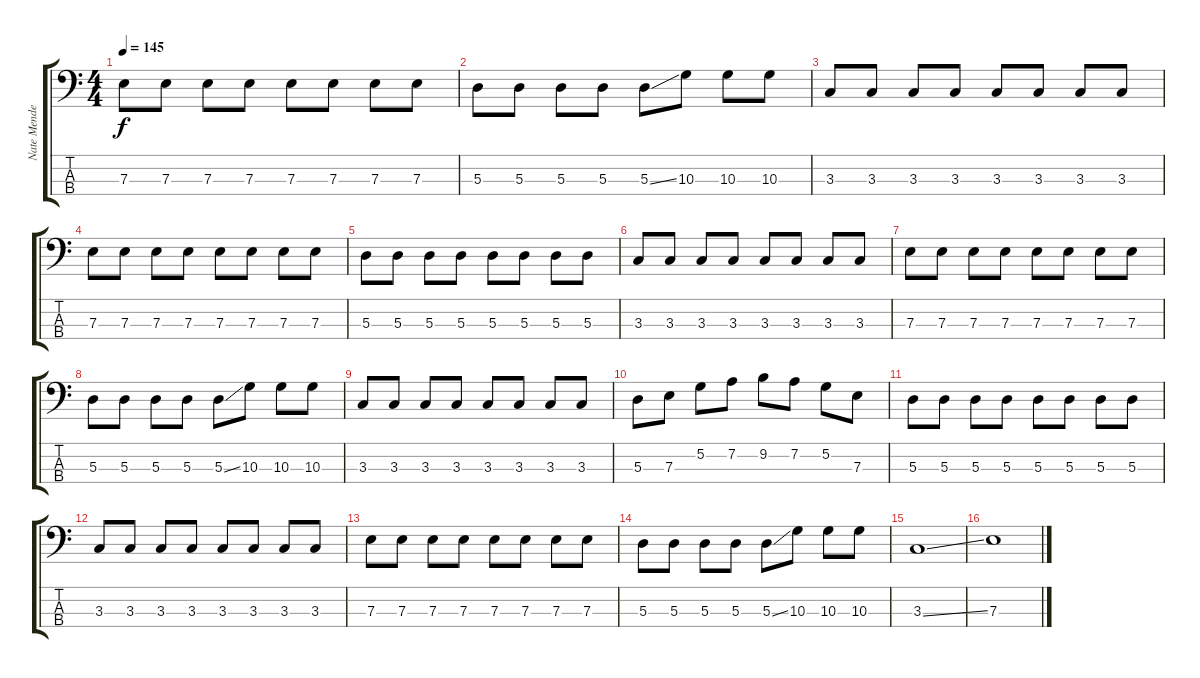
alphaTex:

\track ("Nate Mendel" "Nate Mende") {instrument electricbassfinger}
\staff {score tabs}
\tuning (G2 D2 A1 E1) {hide}
\ts (4 4)
\tempo 145
\clef f4
\ks c
7.3.8{dy f} 7.3.8 7.3.8 7.3.8 7.3.8 7.3.8 7.3.8 7.3.8 |
5.3.8 5.3.8 5.3.8 5.3.8 5.3{ss}.8 10.3.8 10.3.8 10.3.8 |
3.3.8 3.3.8 3.3.8 3.3.8 3.3.8 3.3.8 3.3.8 3.3.8 |
7.3.8 7.3.8 7.3.8 7.3.8 7.3.8 7.3.8 7.3.8 7.3.8 |
5.3.8 5.3.8 5.3.8 5.3.8 5.3.8 5.3.8 5.3.8 5.3.8 |
3.3.8 3.3.8 3.3.8 3.3.8 3.3.8 3.3.8 3.3.8 3.3.8 |
7.3.8 7.3.8 7.3.8 7.3.8 7.3.8 7.3.8 7.3.8 7.3.8 |
5.3.8 5.3.8 5.3.8 5.3.8 5.3{ss}.8 10.3.8 10.3.8 10.3.8 |
3.3.8 3.3.8 3.3.8 3.3.8 3.3.8 3.3.8 3.3.8 3.3.8 |
5.3.8 7.3.8 5.2.8 7.2.8 9.2.8 7.2.8 5.2.8 7.3.8 |
5.3.8 5.3.8 5.3.8 5.3.8 5.3.8 5.3.8 5.3.8 5.3.8 |
3.3.8 3.3.8 3.3.8 3.3.8 3.3.8 3.3.8 3.3.8 3.3.8 |
7.3.8 7.3.8 7.3.8 7.3.8 7.3.8 7.3.8 7.3.8 7.3.8 |
5.3.8 5.3.8 5.3.8 5.3.8 5.3{ss}.8 10.3.8 10.3.8 10.3.8 |
3.3{ss}.1{volume 10} |
7.3.1{volume 14}
